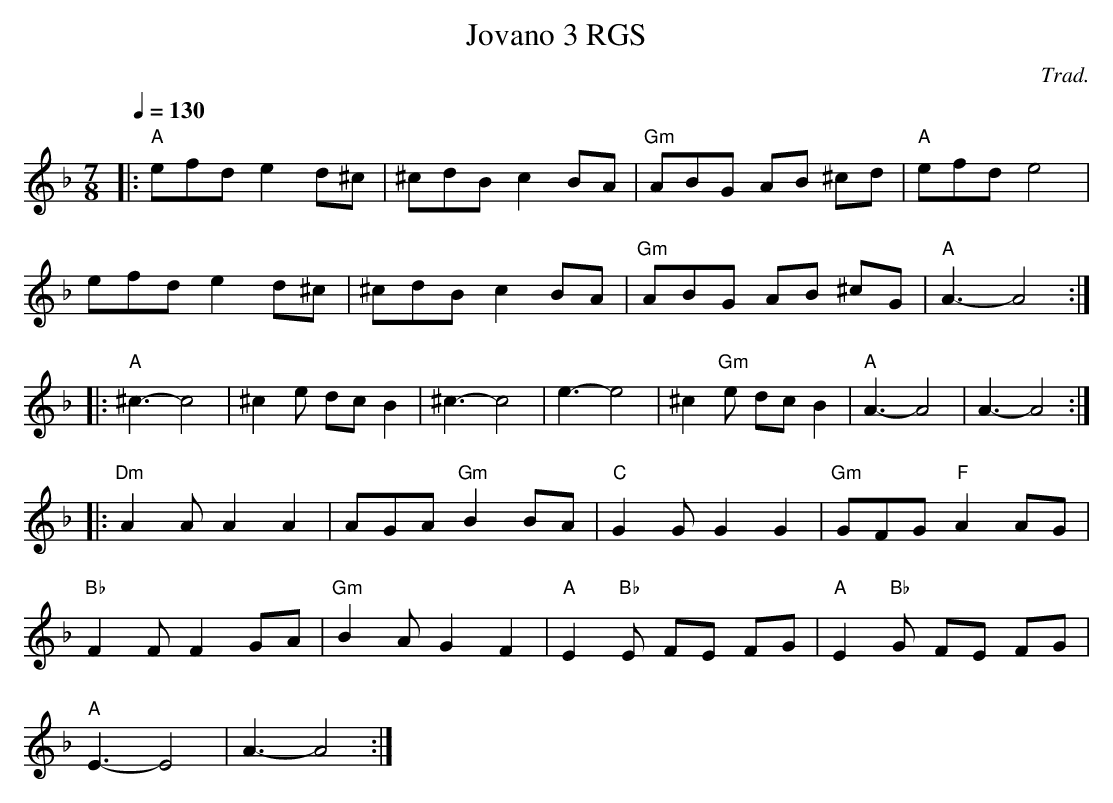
X:1
T:Jovano 3 RGS
C:Trad.
L:1/8
Q:1/4=130
M:7/8
K:F
|: "A"efd e2 d^c | ^cdB c2 BA | "Gm"ABG AB ^cd | "A"efd e4 |
efd e2 d^c | ^cdB c2 BA | "Gm"ABG AB ^cG | "A"A3- A4 ::
"A"^c3- c4 | ^c2e dc B2 | ^c3- c4 | e3- e4 | ^c2"Gm"e dc B2 | "A"A3- A4 | A3- A4 ::
"Dm"A2A A2 A2 | AGA "Gm"B2 BA | "C"G2G G2G2 | "Gm"GFG "F"A2 AG |
"Bb"F2F F2 GA | "Gm"B2A G2 F2 | "A"E2"Bb"E FE FG | "A"E2"Bb"G FE FG |
"A"E3- E4 | A3- A4 :|
